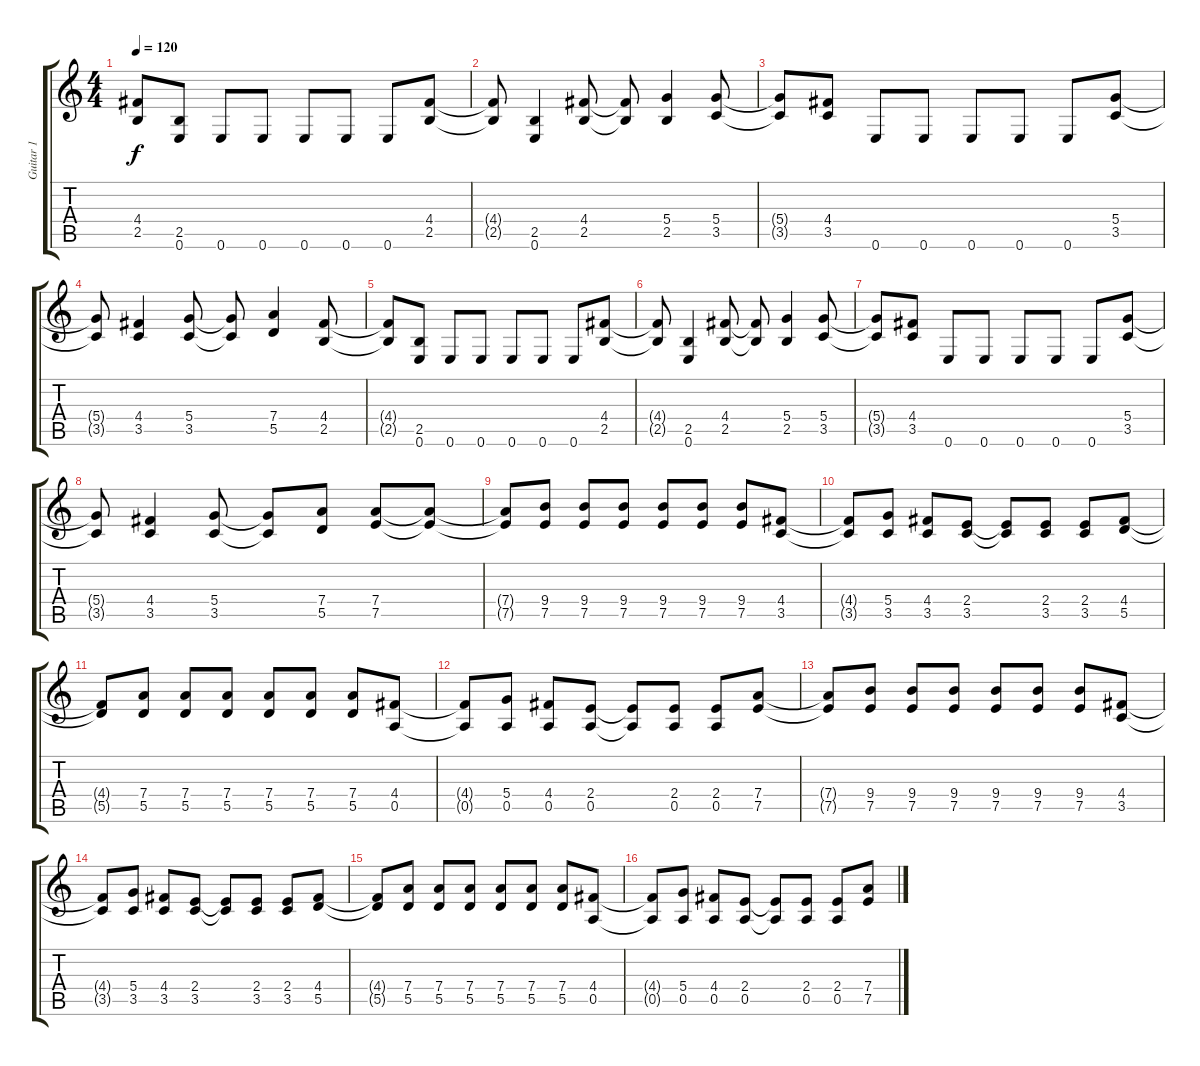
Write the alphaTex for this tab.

\track ("Guitar 1" "Guitar 1") {instrument electricguitarclean}
\staff {score tabs}
\tuning (E4 B3 G3 D3 A2 E2) {hide}
\ts (4 4)
\tempo 120
\clef g2
\ks c
(4.4{t} 2.5{t}).8{dy f} (2.5 0.6).8 0.6.8 0.6.8 0.6.8 0.6.8 0.6.8 (4.4 2.5).8 |
(4.4{t} 2.5{t}).8 (2.5 0.6).4 (4.4 2.5).8 (4.4{t} 2.5{t}).8 (5.4 2.5).4 (5.4 3.5).8 |
(5.4{t} 3.5{t}).8 (4.4 3.5).8 0.6.8 0.6.8 0.6.8 0.6.8 0.6.8 (5.4 3.5).8 |
(5.4{t} 3.5{t}).8 (4.4 3.5).4 (5.4 3.5).8 (5.4{t} 3.5{t}).8 (7.4 5.5).4 (4.4 2.5).8 |
(4.4{t} 2.5{t}).8 (2.5 0.6).8 0.6.8 0.6.8 0.6.8 0.6.8 0.6.8 (4.4 2.5).8 |
(4.4{t} 2.5{t}).8 (2.5 0.6).4 (4.4 2.5).8 (4.4{t} 2.5{t}).8 (5.4 2.5).4 (5.4 3.5).8 |
(5.4{t} 3.5{t}).8 (4.4 3.5).8 0.6.8 0.6.8 0.6.8 0.6.8 0.6.8 (5.4 3.5).8 |
(5.4{t} 3.5{t}).8 (4.4 3.5).4 (5.4 3.5).8 (5.4{t} 3.5{t}).8 (7.4 5.5).8 (7.4 7.5).8 (7.4{t} 7.5{t}).8 |
(7.4{t} 7.5{t}).8 (9.4 7.5).8 (9.4 7.5).8 (9.4 7.5).8 (9.4 7.5).8 (9.4 7.5).8 (9.4 7.5).8 (4.4 3.5).8 |
(4.4{t} 3.5{t}).8 (5.4 3.5).8 (4.4 3.5).8 (2.4 3.5).8 (2.4{t} 3.5{t}).8 (2.4 3.5).8 (2.4 3.5).8 (4.4 5.5).8 |
(4.4{t} 5.5{t}).8 (7.4 5.5).8 (7.4 5.5).8 (7.4 5.5).8 (7.4 5.5).8 (7.4 5.5).8 (7.4 5.5).8 (4.4 0.5).8 |
(4.4{t} 0.5{t}).8 (5.4 0.5).8 (4.4 0.5).8 (2.4 0.5).8 (2.4{t} 0.5{t}).8 (2.4 0.5).8 (2.4 0.5).8 (7.4 7.5).8 |
(7.4{t} 7.5{t}).8 (9.4 7.5).8 (9.4 7.5).8 (9.4 7.5).8 (9.4 7.5).8 (9.4 7.5).8 (9.4 7.5).8 (4.4 3.5).8 |
(4.4{t} 3.5{t}).8 (5.4 3.5).8 (4.4 3.5).8 (2.4 3.5).8 (2.4{t} 3.5{t}).8 (2.4 3.5).8 (2.4 3.5).8 (4.4 5.5).8 |
(4.4{t} 5.5{t}).8 (7.4 5.5).8 (7.4 5.5).8 (7.4 5.5).8 (7.4 5.5).8 (7.4 5.5).8 (7.4 5.5).8 (4.4 0.5).8 |
(4.4{t} 0.5{t}).8 (5.4 0.5).8 (4.4 0.5).8 (2.4 0.5).8 (2.4{t} 0.5{t}).8 (2.4 0.5).8 (2.4 0.5).8 (7.4 7.5).8
